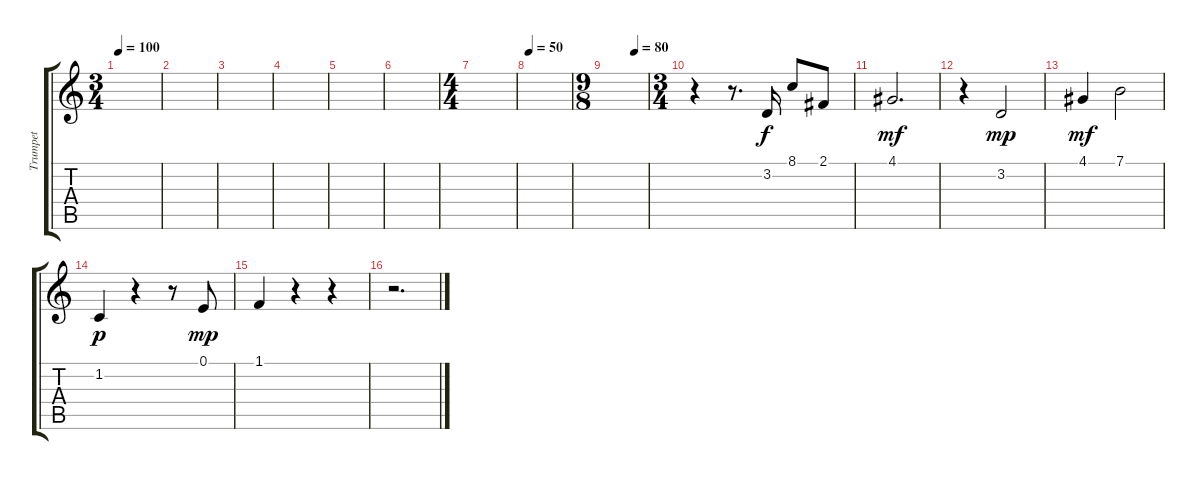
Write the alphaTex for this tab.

\track ("Trumpet" "Trumpet") {instrument trumpet}
\staff {score tabs}
\tuning (E4 B3 G3 D3 A2 E2) {hide}
\ts (3 4)
\tempo 100
\clef g2
\ks c
|
|
|
|
|
|
\ts (4 4)
|
\tempo 50
|
\ts (9 8)
\tempo (80 0.6944444444444444)
|
\ts (3 4)
r.4 r.8{d} 3.2.16 8.1.8 2.1.8 |
4.1.2{d dy mf} |
r.4 3.2.2{dy mp} |
4.1.4{dy mf} 7.1.2 |
1.2.4{dy p} r.4 r.8 0.1.8{dy mp} |
1.1.4 r.4 r.4 |
r.2{d}
